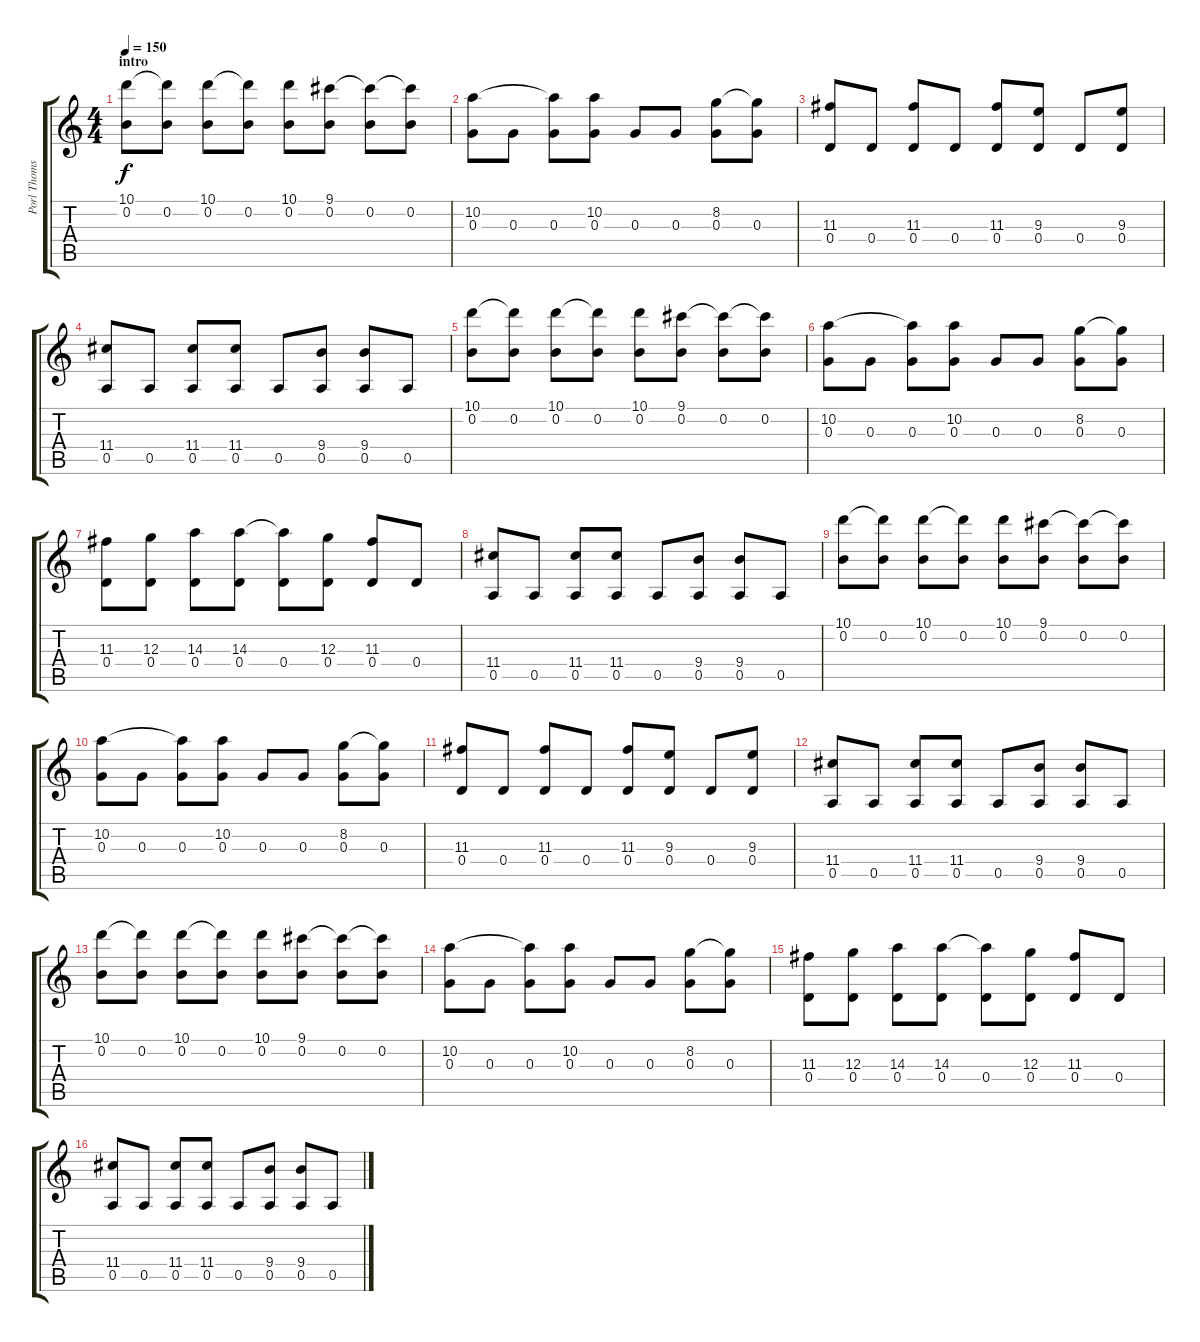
\track ("Porl Thomspon" "Porl Thoms") {instrument overdrivenguitar}
\staff {score tabs}
\tuning (E4 B3 G3 D3 A2 E2) {hide}
\ts (4 4)
\section ("" "intro")
\tempo 150
\clef g2
\ks c
(10.1 0.2).8{dy f instrument overdrivenguitar} (10.1{t} 0.2).8 (10.1 0.2).8 (10.1{t} 0.2).8 (10.1 0.2).8 (9.1 0.2).8 (9.1{t} 0.2).8 (9.1{t} 0.2).8 |
(10.2 0.3).8 0.3.8 (10.2{t} 0.3).8 (10.2 0.3).8 0.3.8 0.3.8 (8.2 0.3).8 (8.2{t} 0.3).8 |
(11.3 0.4).8 0.4.8 (11.3 0.4).8 0.4.8 (11.3 0.4).8 (9.3 0.4).8 0.4.8 (9.3 0.4).8 |
(11.4 0.5).8 0.5.8 (11.4 0.5).8 (11.4 0.5).8 0.5.8 (9.4 0.5).8 (9.4 0.5).8 0.5.8 |
(10.1 0.2).8 (10.1{t} 0.2).8 (10.1 0.2).8 (10.1{t} 0.2).8 (10.1 0.2).8 (9.1 0.2).8 (9.1{t} 0.2).8 (9.1{t} 0.2).8 |
(10.2 0.3).8 0.3.8 (10.2{t} 0.3).8 (10.2 0.3).8 0.3.8 0.3.8 (8.2 0.3).8 (8.2{t} 0.3).8 |
(11.3 0.4).8 (12.3 0.4).8 (14.3 0.4).8 (14.3 0.4).8 (14.3{t} 0.4).8 (12.3 0.4).8 (11.3 0.4).8 0.4.8 |
(11.4 0.5).8 0.5.8 (11.4 0.5).8 (11.4 0.5).8 0.5.8 (9.4 0.5).8 (9.4 0.5).8 0.5.8 |
(10.1 0.2).8 (10.1{t} 0.2).8 (10.1 0.2).8 (10.1{t} 0.2).8 (10.1 0.2).8 (9.1 0.2).8 (9.1{t} 0.2).8 (9.1{t} 0.2).8 |
(10.2 0.3).8 0.3.8 (10.2{t} 0.3).8 (10.2 0.3).8 0.3.8 0.3.8 (8.2 0.3).8 (8.2{t} 0.3).8 |
(11.3 0.4).8 0.4.8 (11.3 0.4).8 0.4.8 (11.3 0.4).8 (9.3 0.4).8 0.4.8 (9.3 0.4).8 |
(11.4 0.5).8 0.5.8 (11.4 0.5).8 (11.4 0.5).8 0.5.8 (9.4 0.5).8 (9.4 0.5).8 0.5.8 |
(10.1 0.2).8 (10.1{t} 0.2).8 (10.1 0.2).8 (10.1{t} 0.2).8 (10.1 0.2).8 (9.1 0.2).8 (9.1{t} 0.2).8 (9.1{t} 0.2).8 |
(10.2 0.3).8 0.3.8 (10.2{t} 0.3).8 (10.2 0.3).8 0.3.8 0.3.8 (8.2 0.3).8 (8.2{t} 0.3).8 |
(11.3 0.4).8 (12.3 0.4).8 (14.3 0.4).8 (14.3 0.4).8 (14.3{t} 0.4).8 (12.3 0.4).8 (11.3 0.4).8 0.4.8 |
(11.4 0.5).8 0.5.8 (11.4 0.5).8 (11.4 0.5).8 0.5.8 (9.4 0.5).8 (9.4 0.5).8 0.5.8
